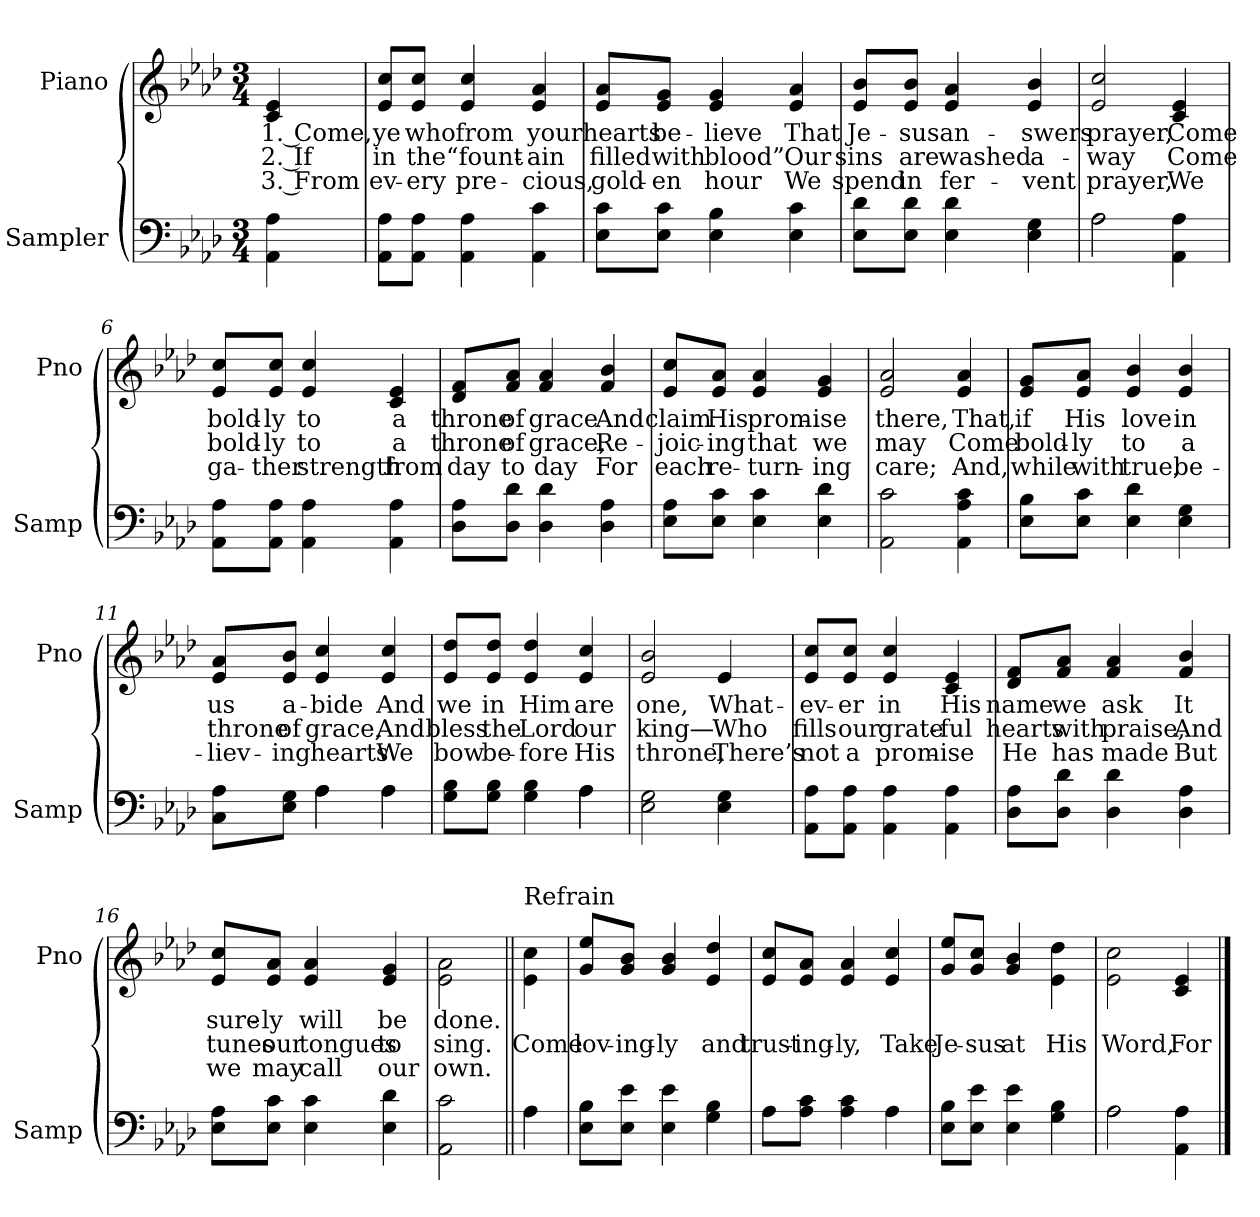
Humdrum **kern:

**kern	**kern	**text	**text	**text
*part2	*part1	*part1	*part1	*part1
*staff2	*staff1	*staff1	*staff1	*staff1
*I"Sampler	*I"Piano	*	*	*
*I'Samp	*I'Pno	*	*	*
*clefF4	*clefG2	*	*	*
*k[b-e-a-d-]	*k[b-e-a-d-]	*	*	*
*A-:	*A-:	*	*	*
*M3/4	*M3/4	*	*	*
=1	=1	=1	=1	=1
4AA- 4A-	4c 4e-	1. Come,	2. If	3. From
=2	=2	=2	=2	=2
8AA-\ 8A-\L	8e-/ 8cc/L	ye	in	ev-
8AA-\ 8A-\J	8e-/ 8cc/J	who	the	-ery
4AA- 4A-	4e- 4cc	from	“fount-	pre-
4AA- 4c	4e- 4a-	your	-ain	-cious,
=3	=3	=3	=3	=3
8E-\ 8c\L	8e-/ 8a-/L	hearts	filled	gold-
8E-\ 8c\J	8e-/ 8g/J	be-	with	-en
4E- 4B-	4e- 4g	-lieve	blood”	hour
4E- 4c	4e- 4a-	That	Our	We
=4	=4	=4	=4	=4
8E-\ 8d-\L	8e-/ 8b-/L	Je-	sins	spend
8E-\ 8d-\J	8e-/ 8b-/J	-sus	are	in
4E- 4d-	4e- 4a-	an-	washed	fer-
4E- 4G	4e- 4b-	-swers	a-	-vent
=5	=5	=5	=5	=5
*^	*	*	*	*
2A-\	2A-	2e- 2cc	prayer,	-way	prayer,
4AA- 4A-	4ryy	4c 4e-	Come	Come	We
*v	*v	*	*	*	*
=6	=6	=6	=6	=6
8AA-\ 8A-\L	8e-/ 8cc/L	bold-	bold-	ga-
8AA-\ 8A-\J	8e-/ 8cc/J	-ly	-ly	-ther
4AA- 4A-	4e- 4cc	to	to	strength
4AA- 4A-	4c 4e-	a	a	from
=7	=7	=7	=7	=7
8D-\ 8A-\L	8d-/ 8f/L	throne	throne	day
8D-\ 8d-\J	8f/ 8a-/J	of	of	to
4D- 4d-	4f 4a-	grace	grace,	day
4D- 4A-	4f 4b-	And	Re-	For
=8	=8	=8	=8	=8
8E-\ 8A-\L	8e-/ 8cc/L	claim	-joic-	each
8E-\ 8c\J	8e-/ 8a-/J	His	-ing	re-
4E- 4c	4e- 4a-	prom-	that	-turn-
4E- 4d-	4e- 4g	-ise	we	-ing
=9	=9	=9	=9	=9
2AA- 2c	2e- 2a-	there,	may	care;
4AA- 4A- 4c	4e- 4a-	That,	Come	And,
=10	=10	=10	=10	=10
8E-\ 8B-\L	8e-/ 8g/L	if	bold-	while
8E-\ 8c\J	8e-/ 8a-/J	His	-ly	with
4E- 4d-	4e- 4b-	love	to	true,
4E- 4G	4e- 4b-	in	a	be-
=11	=11	=11	=11	=11
*^	*	*	*	*
8C\ 8A-\L	4ryy	8e-/ 8a-/L	us	throne	-liev-
8E-\ 8G\J	.	8e-/ 8b-/J	a-	of	-ing
4A-\	4A-	4e- 4cc	-bide	grace,	hearts
4A-\	4A-	4e- 4cc	And	And	We
=12	=12	=12	=12	=12	=12
8G\ 8B-\L	2ryy	8e-/ 8dd-/L	we	bless	bow
8G\ 8B-\J	.	8e-/ 8dd-/J	in	the	be-
4G 4B-	.	4e- 4dd-	Him	Lord	-fore
4A-\	4A-	4e- 4cc	are	our	His
*v	*v	*	*	*	*
=13	=13	=13	=13	=13
2E- 2G	2e- 2b-	one,	king—	throne,
4E- 4G	4e-	What-	Who	There’s
=14	=14	=14	=14	=14
8AA-\ 8A-\L	8e-/ 8cc/L	-ev-	fills	not
8AA-\ 8A-\J	8e-/ 8cc/J	-er	our	a
4AA- 4A-	4e- 4cc	in	grate-	prom-
4AA- 4A-	4c 4e-	His	-ful	-ise
=15	=15	=15	=15	=15
8D-\ 8A-\L	8d-/ 8f/L	name	hearts	He
8D-\ 8d-\J	8f/ 8a-/J	we	with	has
4D- 4d-	4f 4a-	ask	praise,	made
4D- 4A-	4f 4b-	It	And	But
=16	=16	=16	=16	=16
8E-\ 8A-\L	8e-/ 8cc/L	sure-	tunes	we
8E-\ 8c\J	8e-/ 8a-/J	-ly	our	may
4E- 4c	4e- 4a-	will	tongues	call
4E- 4d-	4e- 4g	be	to	our
=17	=17	=17	=17	=17
2AA- 2c	2e-\ 2a-\	done.	sing.	own.
=18||	=18||	=18||	=18||	=18||
*^	*	*	*	*
!	!	!LO:TX:t=Refrain	!	!	!
4A-\	4A-	4e-\ 4cc\	.	Come	.
*v	*v	*	*	*	*
=19	=19	=19	=19	=19
8E-\ 8B-\L	8g/ 8ee-/L	.	lov-	.
8E-\ 8e-\J	8g/ 8b-/J	.	-ing-	.
4E- 4e-	4g 4b-	.	-ly	.
4G 4B-	4e- 4dd-	.	and	.
=20	=20	=20	=20	=20
8A-\L	8e-/ 8cc/L	.	trust-	.
8A-\ 8c\J	8e-/ 8a-/J	.	-ing-	.
4A- 4c	4e- 4a-	.	-ly,	.
4A-	4e- 4cc	.	Take	.
=21	=21	=21	=21	=21
8E-\ 8B-\L	8g/ 8ee-/L	.	Je-	.
8E-\ 8e-\J	8g/ 8cc/J	.	-sus	.
4E- 4e-	4g 4b-	.	at	.
4G 4B-	4e-\ 4dd-\	.	His	.
=22	=22	=22	=22	=22
*^	*	*	*	*
2A-\	2A-	2e-\ 2cc\	.	Word,	.
4AA- 4A-	4ryy	4c 4e-	.	For	.
*v	*v	*	*	*	*
==	==	==	==	==
*-	*-	*-	*-	*-
